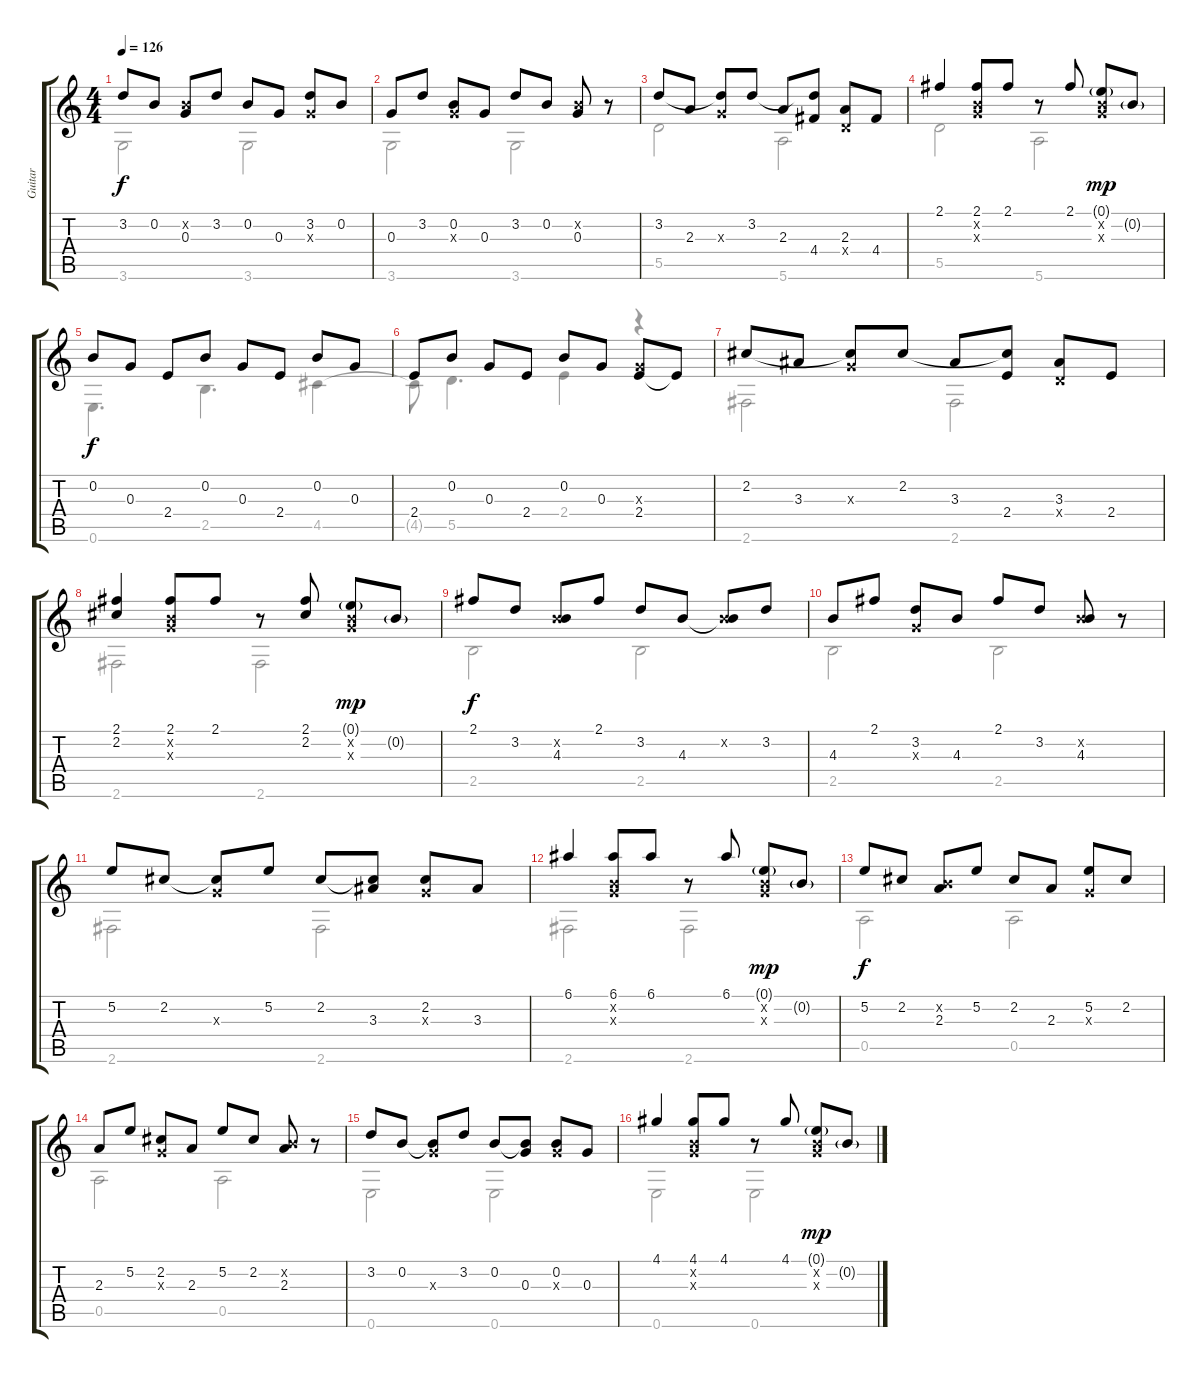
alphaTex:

\track ("Guitar" "Guitar") {instrument acousticguitarsteel}
\staff {score tabs}
\tuning (E4 B3 G3 D3 A2 E2) {hide}
\voice
\ts (4 4)
\tempo 126
\clef g2
\ks c
3.2.8{dy f} 0.2.8 (0.2{x} 0.3).8 3.2.8 0.2.8 0.3.8 (3.2 0.3{x}).8 0.2.8 |
0.3.8 3.2.8 (0.2 0.3{x}).8 0.3.8 3.2.8 0.2.8 (0.2{x} 0.3).8 r.8 |
3.2.8 2.3.8 (3.2{t} 0.3{x}).8 3.2.8 2.3.8 (3.2{t} 4.4).8 (2.3 0.4{x}).8 4.4.8 |
2.1.4 (2.1 0.2{x} 0.3{x}).8 2.1.8 r.8 2.1.8 (0.1{g} 0.2{x} 0.3{x}).8{dy mp} 0.2{g}.8 |
0.2.8{dy f} 0.3.8 2.4.8 0.2.8 0.3.8 2.4.8 0.2.8 0.3.8 |
2.4.8 0.2.8 0.3.8 2.4.8 0.2.8 0.3.8 (0.3{x} 2.4).8 2.4{t}.8 |
2.2.8 3.3.8 (2.2{t} 0.3{x}).8 2.2.8 3.3.8 (2.2{t} 2.4).8 (3.3 0.4{x}).8 2.4.8 |
(2.1 2.2).4 (2.1 0.2{x} 0.3{x}).8 2.1.8 r.8 (2.1 2.2).8 (0.1{g} 0.2{x} 0.3{x}).8{dy mp} 0.2{g}.8 |
2.1.8{dy f} 3.2.8 (0.2{x} 4.3).8 2.1.8 3.2.8 4.3.8 (0.2{x} 4.3{t}).8 3.2.8 |
4.3.8 2.1.8 (3.2 0.3{x}).8 4.3.8 2.1.8 3.2.8 (0.2{x} 4.3).8 r.8 |
5.2.8 2.2.8 (2.2{t} 0.3{x}).8 5.2.8 2.2.8 (2.2{t} 3.3).8 (2.2 0.3{x}).8 3.3.8 |
6.1.4 (6.1 0.2{x} 0.3{x}).8 6.1.8 r.8 6.1.8 (0.1{g} 0.2{x} 0.3{x}).8{dy mp} 0.2{g}.8 |
5.2.8{dy f} 2.2.8 (0.2{x} 2.3).8 5.2.8 2.2.8 2.3.8 (5.2 0.3{x}).8 2.2.8 |
2.3.8 5.2.8 (2.2 0.3{x}).8 2.3.8 5.2.8 2.2.8 (0.2{x} 2.3).8 r.8 |
3.2.8 0.2.8 (0.2{t} 0.3{x}).8 3.2.8 0.2.8 (0.2{t} 0.3).8 (0.2 0.3{x}).8 0.3.8 |
4.1.4 (4.1 0.2{x} 0.3{x}).8 4.1.8 r.8 4.1.8 (0.1{g} 0.2{x} 0.3{x}).8{dy mp} 0.2{g}.8
\voice
\clef g2
\ottava regular
\simile none
\ks c
3.6.2{dy f} 3.6.2 |
3.6.2 3.6.2 |
5.5.2 5.6.2 |
5.5.2 5.6.2 |
0.6.4{d} 2.5.4{d} 4.5.4 |
4.5{t}.8 5.5.4{d} 2.4.4 r.4 |
2.6.2 2.6.2 |
2.6.2 2.6.2 |
2.5.2 2.5.2 |
2.5.2 2.5.2 |
2.6.2 2.6.2 |
2.6.2 2.6.2 |
0.5.2 0.5.2 |
0.5.2 0.5.2 |
0.6.2 0.6.2 |
0.6.2 0.6.2
